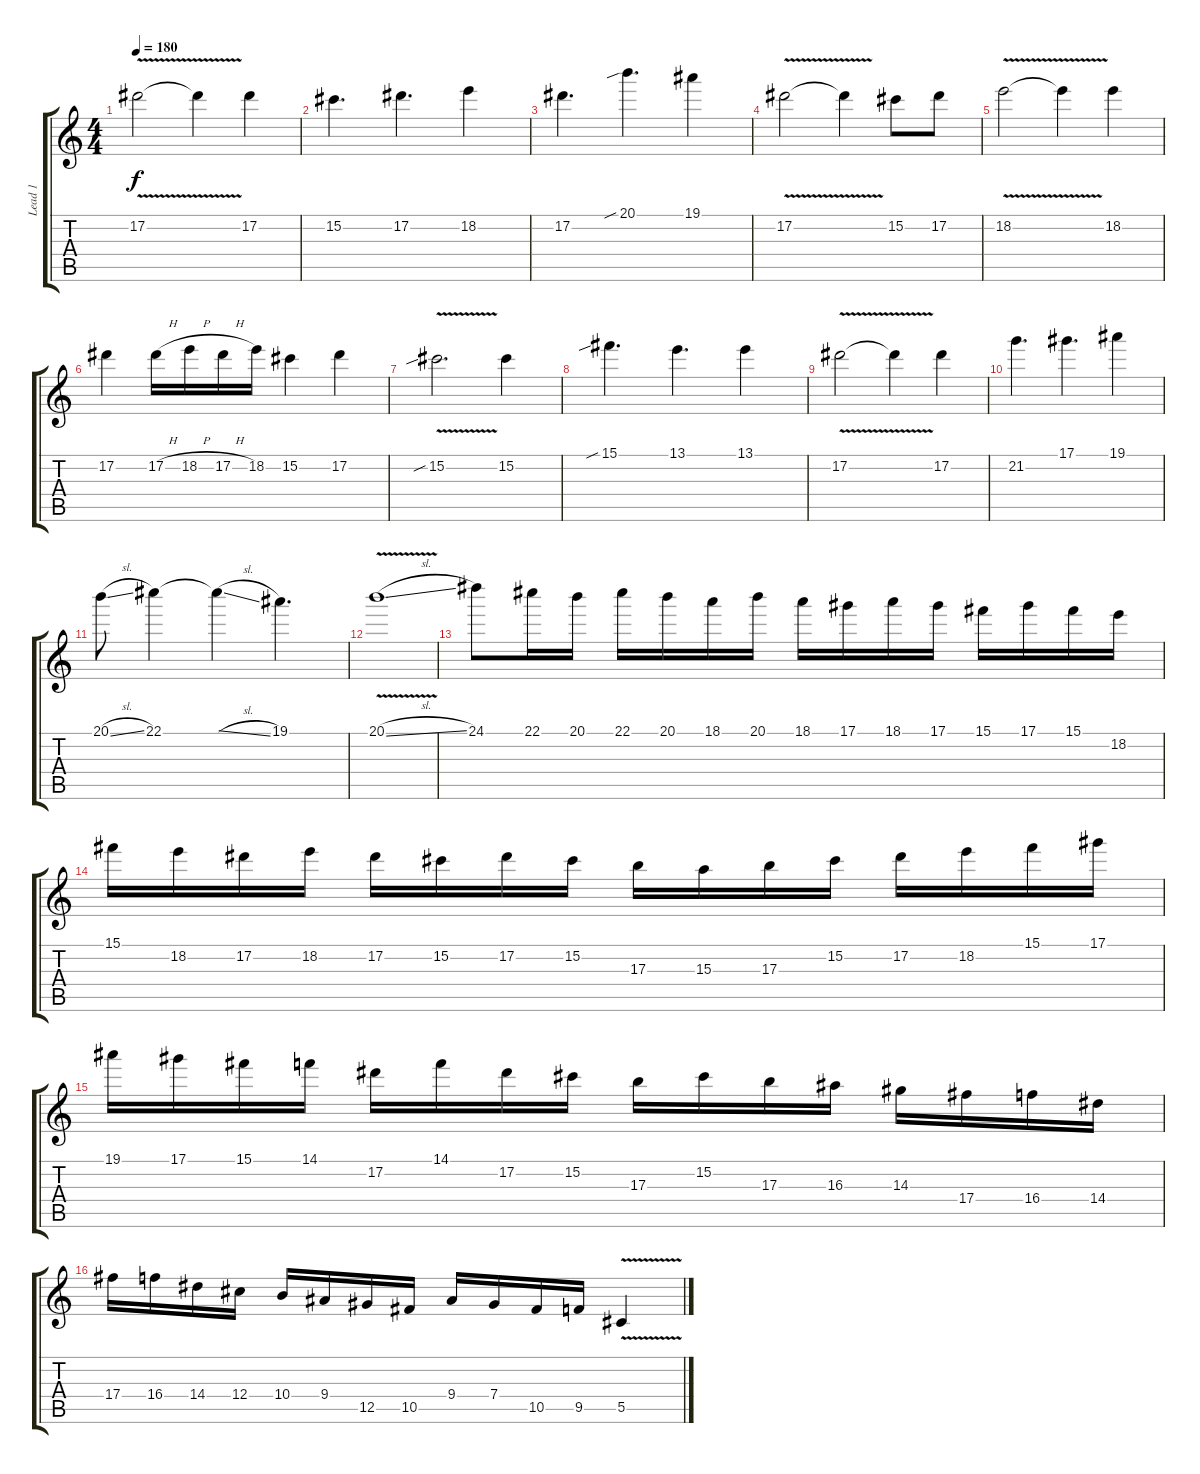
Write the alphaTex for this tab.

\track ("Lead 1" "Lead 1") {instrument overdrivenguitar}
\staff {score tabs}
\tuning (Eb4 Bb3 Gb3 Db3 Ab2 Eb2) {hide}
\ts (4 4)
\tempo 180
\clef g2
\ks c
17.2{v}.2{dy f} 17.2{t}.4 17.2.4 |
15.2.4{d} 17.2.4{d} 18.2.4 |
17.2.4{d} 20.1{sib}.4{d} 19.1.4 |
17.2{v}.2 17.2{t}.4 15.2.8 17.2.8 |
18.2{v}.2 18.2{t}.4 18.2.4 |
17.2.4 17.2{h}.16 18.2{h}.16 17.2{h}.16 18.2.16 15.2.4 17.2.4 |
15.2{v sib}.2{d} 15.2.4 |
15.1{sib}.4{d} 13.1.4{d} 13.1.4 |
17.2{v}.2 17.2{t}.4 17.2.4 |
21.2.4{d} 17.1.4{d} 19.1.4 |
20.1{sl}.8 22.1.4 22.1{sl t}.4 19.1.4{d} |
20.1{v sl}.1 |
24.1.8 22.1.16 20.1.16 22.1.16 20.1.16 18.1.16 20.1.16 18.1.16 17.1.16 18.1.16 17.1.16 15.1.16 17.1.16 15.1.16 18.2.16 |
15.1.16 18.2.16 17.2.16 18.2.16 17.2.16 15.2.16 17.2.16 15.2.16 17.3.16 15.3.16 17.3.16 15.2.16 17.2.16 18.2.16 15.1.16 17.1.16 |
19.1.16 17.1.16 15.1.16 14.1.16 17.2.16 14.1.16 17.2.16 15.2.16 17.3.16 15.2.16 17.3.16 16.3.16 14.3.16 17.4.16 16.4.16 14.4.16 |
17.4.16 16.4.16 14.4.16 12.4.16 10.4.16 9.4.16 12.5.16 10.5.16 9.4.16 7.4.16 10.5.16 9.5.16 5.5{v}.4
